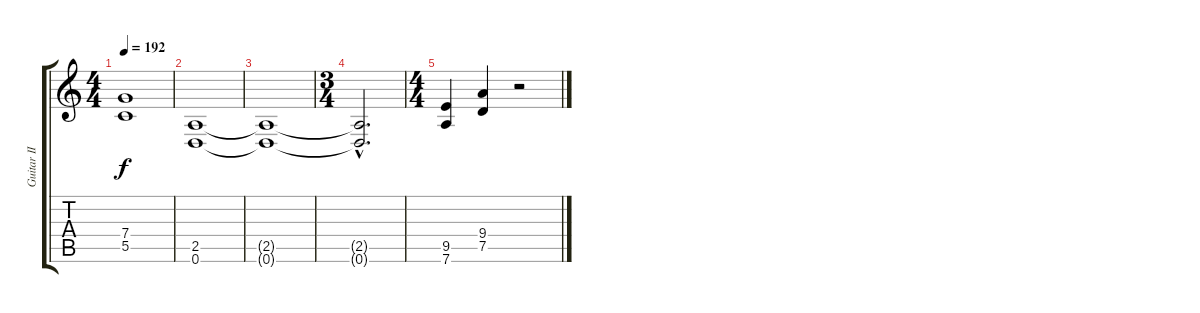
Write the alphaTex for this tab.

\track ("Guitar II" "Guitar II") {instrument distortionguitar}
\staff {score tabs}
\tuning (D4 A3 F3 C3 G2 D2) {hide}
\ts (4 4)
\tempo 192
\clef g2
\ks c
(7.4{t} 5.5{t}).1{dy f} |
(2.5 0.6).1 |
(2.5{t} 0.6{t}).1 |
\ts (3 4)
(2.5{hac t} 0.6{hac t}).2{d} |
\ts (4 4)
(9.5 7.6).4 (9.4 7.5).4 r.2
